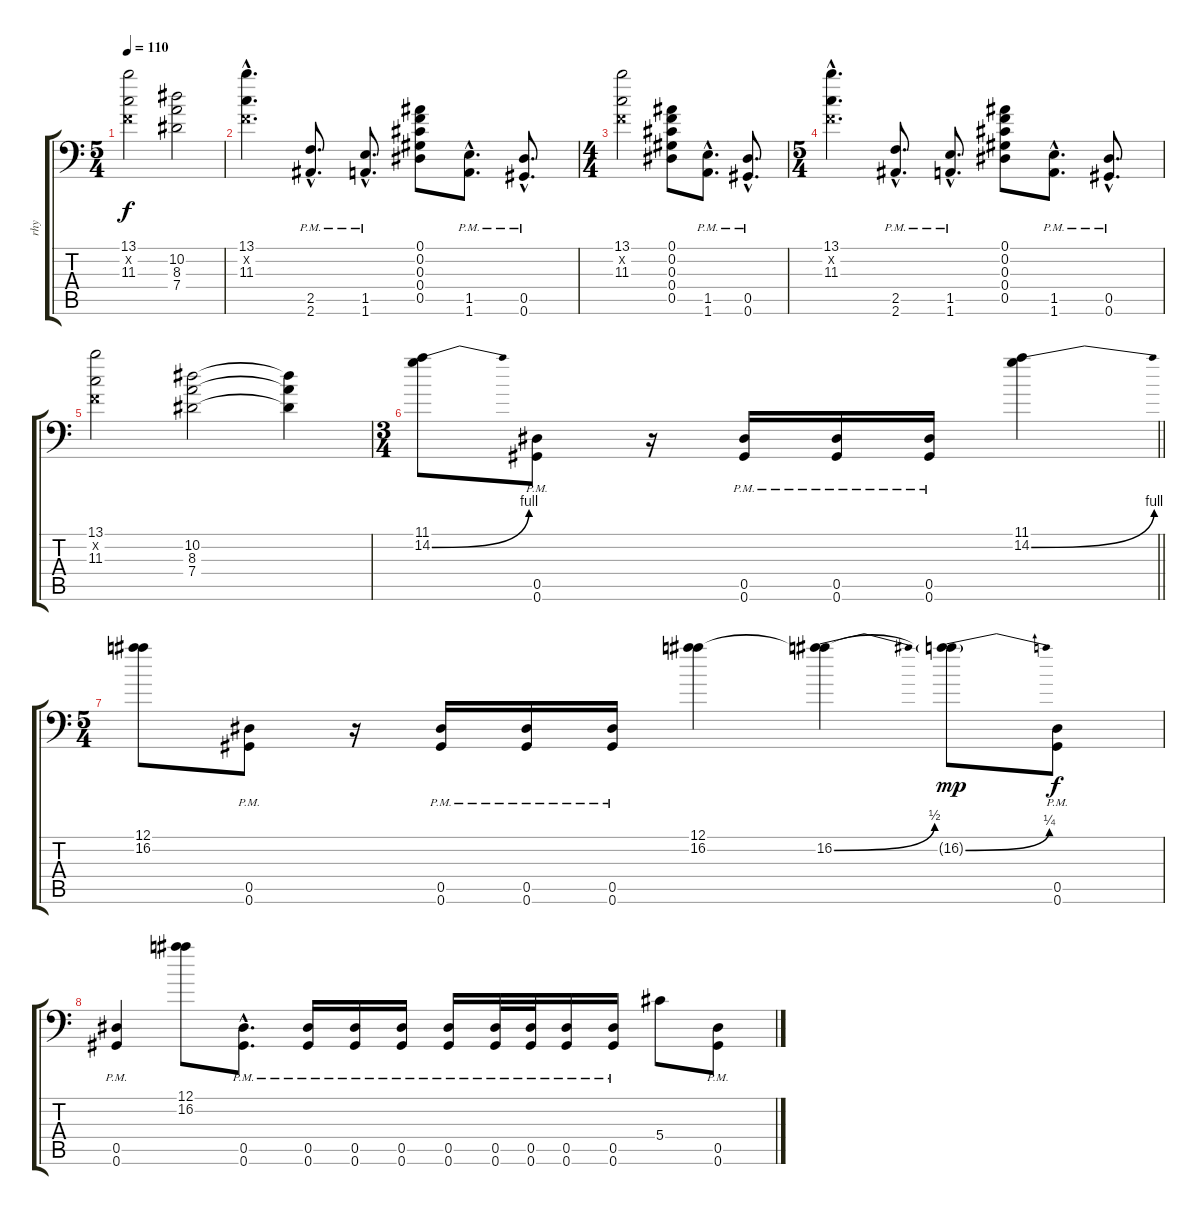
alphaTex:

\track ("rhy" "rhy") {instrument overdrivenguitar}
\staff {score tabs}
\tuning (Bb3 F3 Db3 Ab2 Eb2 Ab1) {hide}
\ts (5 4)
\tempo 110
\clef f4
\ks c
(13.1 0.2{x} 11.3).2{dy f} (10.2 8.3 7.4).2 |
(13.1{hac} 0.2{hac x} 11.3{hac}).4{d} (2.5{hac pm} 2.6{hac pm}).8{d} (1.5{hac pm} 1.6{hac pm}).8{d} (0.1 0.2 0.3 0.4 0.5).8 (1.5{hac pm} 1.6{hac pm}).8{d} (0.5{hac pm} 0.6{hac pm}).8{d} |
\ts (4 4)
(13.1 0.2{x} 11.3).2 (0.1 0.2 0.3 0.4 0.5).8 (1.5{hac pm} 1.6{hac pm}).8{d} (0.5{hac pm} 0.6{hac pm}).8{d} |
\ts (5 4)
(13.1{hac} 0.2{hac x} 11.3{hac}).4{d} (2.5{hac pm} 2.6{hac pm}).8{d} (1.5{hac pm} 1.6{hac pm}).8{d} (0.1 0.2 0.3 0.4 0.5).8 (1.5{hac pm} 1.6{hac pm}).8{d} (0.5{hac pm} 0.6{hac pm}).8{d} |
(13.1 0.2{x} 11.3).2 (10.2 8.3 7.4).2 (10.2{t} 8.3{t} 7.4{t}).4 |
\ts (3 4)
\barLineRight lightlight
(11.1 14.2{be (bend 0 0 60 4)}).8 (0.5{pm} 0.6{pm}).8 r.16 (0.5{pm} 0.6{pm}).16 (0.5{pm} 0.6{pm}).16 (0.5{pm} 0.6{pm}).16 (11.1 14.2{be (bend 0 0 60 4)}).4 |
\ts (5 4)
\section ("" "")
(12.1 16.2).8 (0.5{pm} 0.6{pm}).8 r.16 (0.5{pm} 0.6{pm}).16 (0.5{pm} 0.6{pm}).16 (0.5{pm} 0.6{pm}).16 (12.1 16.2).4 (12.1{t} 16.2{be (bend 0 0 60 2)}).4 (12.1{t} 16.2{be (bend 0 0 60 1) g}).8{dy mp} (0.5{pm} 0.6{pm}).8{dy f} |
(0.5{pm} 0.6{pm}).4 (12.1 16.2).8 (0.5{hac pm} 0.6{hac pm}).8{d} (0.5{pm} 0.6{pm}).16 (0.5{pm} 0.6{pm}).16 (0.5{pm} 0.6{pm}).16 (0.5{pm} 0.6{pm}).16 (0.5{pm} 0.6{pm}).32 (0.5{pm} 0.6{pm}).32 (0.5 0.6{pm}).16 (0.5 0.6{pm}).16 5.4.8 (0.5{pm} 0.6{pm}).8
